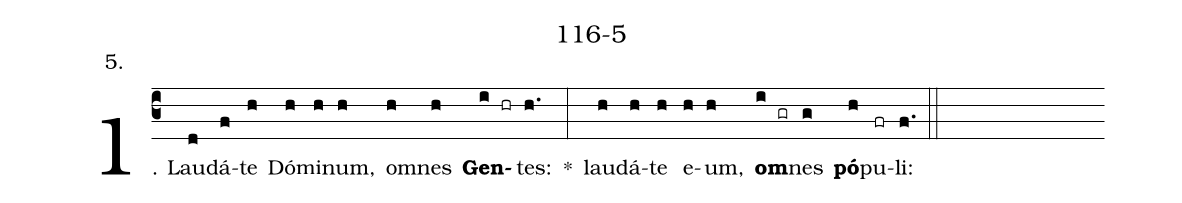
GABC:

name: 116-5;
annotation: 5.;
%%
(c3)1. Lau(d)dá(f)te(h) Dó(h)mi(h)num,(h) om(h)nes(h) <b>Gen</b>(i hr)tes:(h.) *(:) lau(h)dá(h)te(h) e(h)um,(h) <b>om</b>(i gr)nes(g) <b>pó</b>(h)pu(fr)li:(f.) (::)
